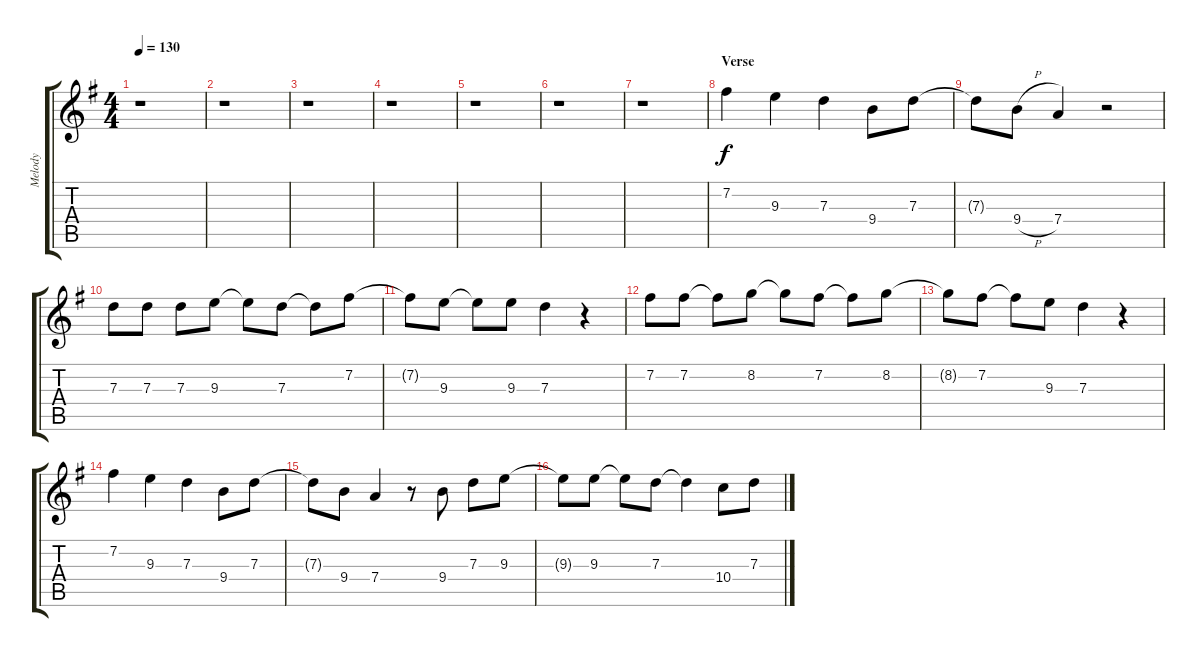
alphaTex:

\track ("Melody" "Melody") {instrument acousticguitarnylon}
\staff {score tabs}
\tuning (E4 B3 G3 D3 A2 E2) {hide}
\ts (4 4)
\tempo 130
\clef g2
\ks g
r.1{dy f} |
r.1 |
r.1 |
r.1 |
r.1 |
r.1 |
r.1 |
\section ("" "Verse")
7.2.4 9.3.4 7.3.4 9.4.8 7.3.8 |
7.3{t}.8 9.4{h}.8 7.4.4 r.2 |
7.3.8 7.3.8 7.3.8 9.3.8 9.3{t}.8 7.3.8 7.3{t}.8 7.2.8 |
7.2{t}.8 9.3.8 9.3{t}.8 9.3.8 7.3.4 r.4 |
7.2.8 7.2.8 7.2{t}.8 8.2.8 8.2{t}.8 7.2.8 7.2{t}.8 8.2.8 |
8.2{t}.8 7.2.8 7.2{t}.8 9.3.8 7.3.4 r.4 |
7.2.4 9.3.4 7.3.4 9.4.8 7.3.8 |
7.3{t}.8 9.4.8 7.4.4 r.8 9.4.8 7.3.8 9.3.8 |
9.3{t}.8 9.3.8 9.3{t}.8 7.3.8 7.3{t}.4 10.4.8 7.3.8
